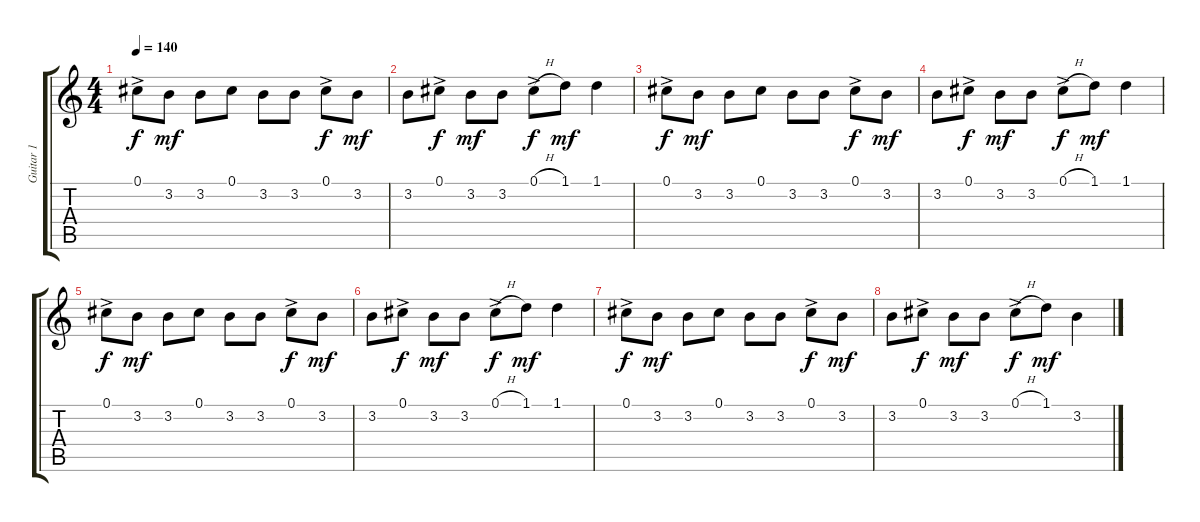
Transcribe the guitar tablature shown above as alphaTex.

\track ("Guitar 1" "Guitar 1") {instrument electricguitarclean}
\staff {score tabs}
\tuning (Db4 Ab3 E3 B2 Gb2 B1) {hide}
\ts (4 4)
\tempo 140
\clef g2
\ks c
0.1{ac}.8{dy f} 3.2.8{dy mf} 3.2.8 0.1.8 3.2.8 3.2.8 0.1{ac}.8{dy f} 3.2.8{dy mf} |
3.2.8 0.1{ac}.8{dy f} 3.2.8{dy mf} 3.2.8 0.1{h ac}.8{dy f} 1.1.8{dy mf} 1.1.4 |
0.1{ac}.8{dy f} 3.2.8{dy mf} 3.2.8 0.1.8 3.2.8 3.2.8 0.1{ac}.8{dy f} 3.2.8{dy mf} |
3.2.8 0.1{ac}.8{dy f} 3.2.8{dy mf} 3.2.8 0.1{h ac}.8{dy f} 1.1.8{dy mf} 1.1.4 |
0.1{ac}.8{dy f} 3.2.8{dy mf} 3.2.8 0.1.8 3.2.8 3.2.8 0.1{ac}.8{dy f} 3.2.8{dy mf} |
3.2.8 0.1{ac}.8{dy f} 3.2.8{dy mf} 3.2.8 0.1{h ac}.8{dy f} 1.1.8{dy mf} 1.1.4 |
0.1{ac}.8{dy f} 3.2.8{dy mf} 3.2.8 0.1.8 3.2.8 3.2.8 0.1{ac}.8{dy f} 3.2.8{dy mf} |
3.2.8 0.1{ac}.8{dy f} 3.2.8{dy mf} 3.2.8 0.1{h ac}.8{dy f} 1.1.8{dy mf} 3.2.4
